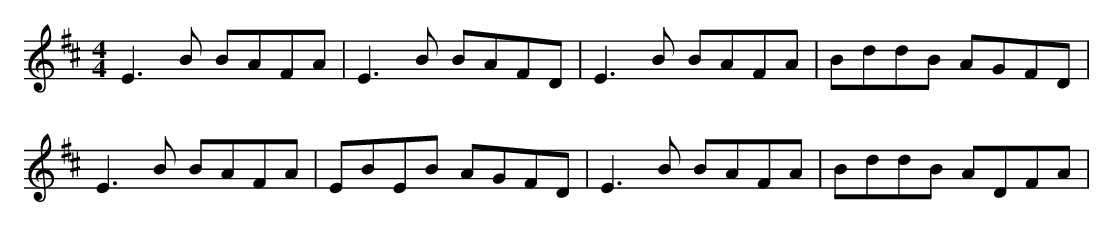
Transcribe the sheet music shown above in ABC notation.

X:1
M:4/4
K:Edor
E3 B BAFA | E3B BAFD |E3 B BAFA | BddB AGFD|
E3 B BAFA| EBEB AGFD | E3 B BAFA | BddB ADFA|
